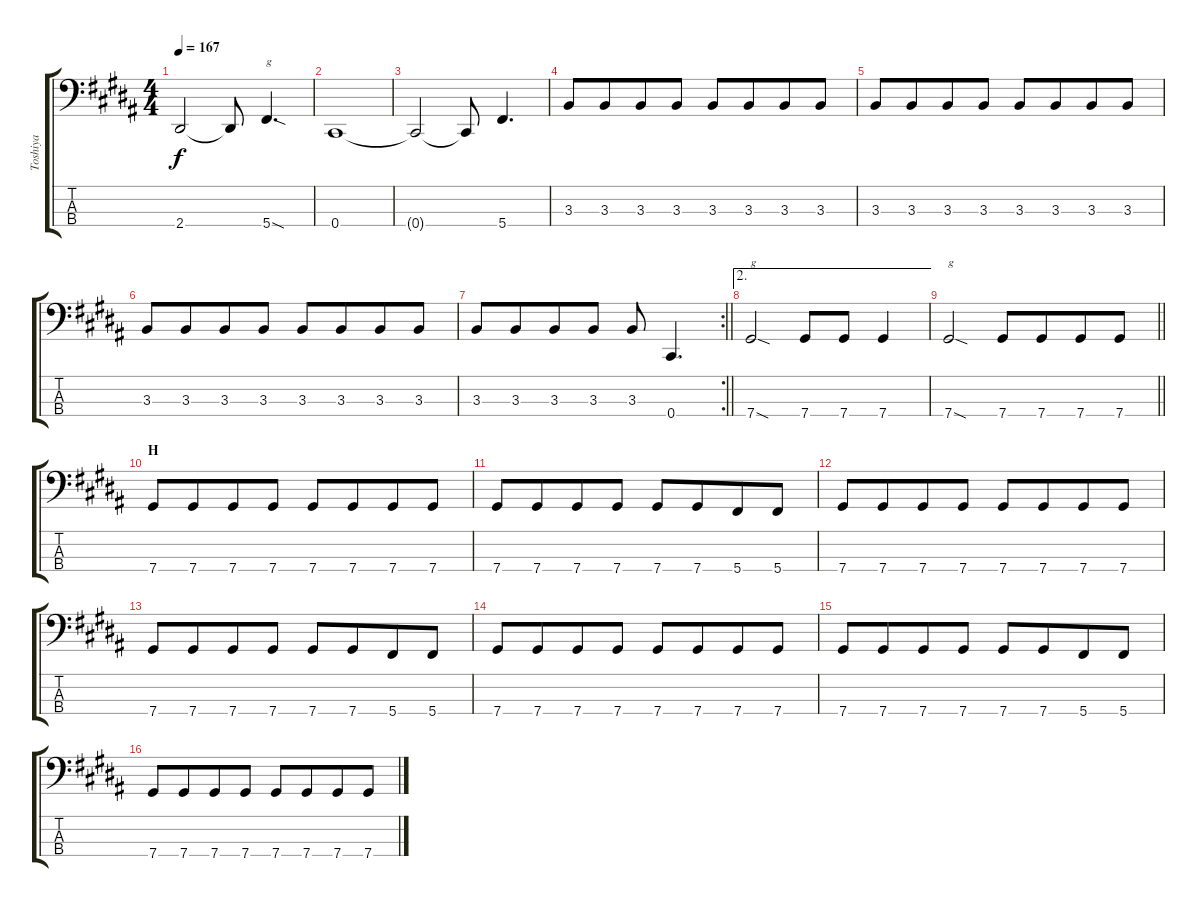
\track ("Toshiya" "Toshiya") {instrument electricbasspick}
\staff {score tabs}
\tuning (Gb2 Db2 Ab1 Db1) {hide}
\ts (4 4)
\tempo 167
\clef f4
\ks g#minor
2.4{t}.2{dy f} 2.4{t}.8 5.4{sod}.4{d txt "g"} |
0.4.1 |
0.4{t}.2 0.4{t}.8 5.4.4{d} |
3.3.8 3.3.8{beam merge} 3.3.8 3.3.8 3.3.8 3.3.8{beam merge} 3.3.8 3.3.8 |
3.3.8 3.3.8{beam merge} 3.3.8 3.3.8 3.3.8 3.3.8{beam merge} 3.3.8 3.3.8 |
3.3.8 3.3.8{beam merge} 3.3.8 3.3.8 3.3.8 3.3.8{beam merge} 3.3.8 3.3.8 |
\rc 2
\barLineRight lightlight
3.3.8 3.3.8{beam merge} 3.3.8 3.3.8 3.3.8 0.4.4{d} |
\ae 2
\section ("" "")
7.4{sod}.2{txt "g"} 7.4.8 7.4.8 7.4.4 |
\barLineRight lightlight
7.4{sod}.2{txt "g"} 7.4.8 7.4.8{beam merge} 7.4.8 7.4.8 |
\section ("" "H")
7.4.8 7.4.8{beam merge} 7.4.8 7.4.8 7.4.8 7.4.8{beam merge} 7.4.8 7.4.8 |
7.4.8 7.4.8{beam merge} 7.4.8 7.4.8 7.4.8 7.4.8{beam merge} 5.4.8 5.4.8 |
7.4.8 7.4.8{beam merge} 7.4.8 7.4.8 7.4.8 7.4.8{beam merge} 7.4.8 7.4.8 |
7.4.8 7.4.8{beam merge} 7.4.8 7.4.8 7.4.8 7.4.8{beam merge} 5.4.8 5.4.8 |
7.4.8 7.4.8{beam merge} 7.4.8 7.4.8 7.4.8 7.4.8{beam merge} 7.4.8 7.4.8 |
7.4.8 7.4.8{beam merge} 7.4.8 7.4.8 7.4.8 7.4.8{beam merge} 5.4.8 5.4.8 |
7.4.8 7.4.8{beam merge} 7.4.8 7.4.8 7.4.8 7.4.8{beam merge} 7.4.8 7.4.8
